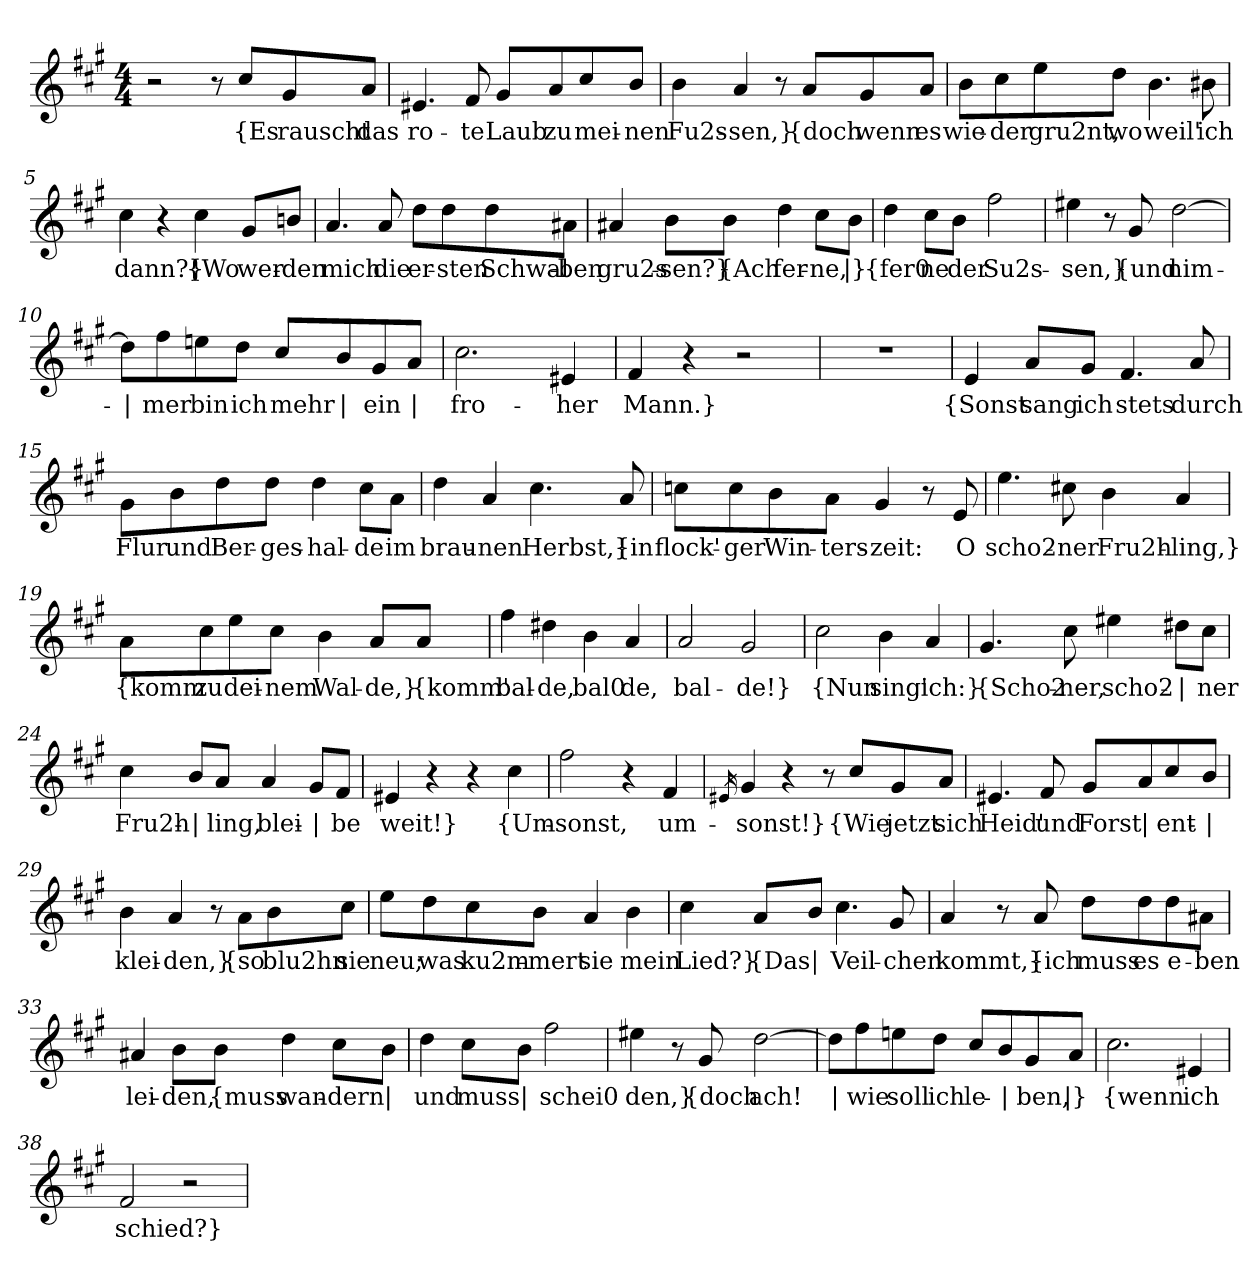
**kern	**text
*part1	*part1
*staff1	*staff1
*clefG2	*
*k[f#c#g#]	*
*M4/4	*
=1	=1
2r	.
8r	.
!	!LO:LY:b
8cc#/L	{Es
!	!LO:LY:b
8g#/	rauscht
!	!LO:LY:b
8a/J	das
=2	=2
!	!LO:LY:b
4.e#X/	ro-
!	!LO:LY:b
8f#/	-te
!	!LO:LY:b
8g#/L	Laub
!	!LO:LY:b
8a/	zu
!	!LO:LY:b
8cc#/	mei-
!	!LO:LY:b
8b/J	-nen
=3	=3
!	!LO:LY:b
4b\	Fu2s-
!	!LO:LY:b
4a/	-sen,}
8r	.
!	!LO:LY:b
8a/L	{doch
!	!LO:LY:b
8g#/	wenn
!	!LO:LY:b
8a/J	es
!!LO:LB:g=z
=4	=4
!	!LO:LY:b
8b\L	wie-
!	!LO:LY:b
8cc#\	-der
!	!LO:LY:b
8ee\	gru2nt,
!	!LO:LY:b
8dd\J	wo
!	!LO:LY:b
4.b\	weil'
!	!LO:LY:b
8b#X\	ich
=5	=5
!	!LO:LY:b
4cc#\	dann?}
4r	.
!	!LO:LY:b
4cc#\	{Wo
!	!LO:LY:b
8g#/L	wer-
!	!LO:LY:b
8bn/J	-den
=6	=6
!	!LO:LY:b
4.a/	mich
!	!LO:LY:b
8a/	die
!	!LO:LY:b
8dd\L	er-
!	!LO:LY:b
8dd\	-sten
!	!LO:LY:b
8dd\	Schwal-
!	!LO:LY:b
8a#X\J	-ben
!!LO:LB:g=z
=7	=7
!	!LO:LY:b
4a#X/	gru2s-
!	!LO:LY:b
8b\L	-sen?}
!	!LO:LY:b
8b\J	{Ach
!	!LO:LY:b
4dd\	fer-
!	!LO:LY:b
8cc#\L	-ne,
!	!LO:LY:b
8b\J	|}
=8	=8
!	!LO:LY:b
4dd\	{fer0
!	!LO:LY:b
8cc#\L	-ne
!	!LO:LY:b
8b\J	der
!	!LO:LY:b
2ff#\	Su2s-
=9	=9
!	!LO:LY:b
4ee#X\	-sen,}
8r	.
!	!LO:LY:b
8g#/	{und
!	!LO:LY:b
[2dd\	nim-
=10	=10
!	!LO:LY:b
8dd\L]	|
!	!LO:LY:b
8ff#\	-mer
!	!LO:LY:b
8een\	bin
!	!LO:LY:b
8dd\J	ich
!	!LO:LY:b
8cc#/L	mehr
!	!LO:LY:b
8b/	|
!	!LO:LY:b
8g#/	ein
!	!LO:LY:b
8a/J	|
!!LO:LB:g=z
=11	=11
!	!LO:LY:b
2.cc#\	fro-
!	!LO:LY:b
4e#X/	-her
=12	=12
!	!LO:LY:b
4f#/	Mann.}
4r	.
2r	.
=13	=13
1r	.
=14	=14
!	!LO:LY:b
4e/	{Sonst
!	!LO:LY:b
8a/L	sang
!	!LO:LY:b
8g#/J	ich
!	!LO:LY:b
4.f#/	stets
!	!LO:LY:b
8a/	durch
=15	=15
!	!LO:LY:b
8g#\L	Flur
!	!LO:LY:b
8b\	und
!	!LO:LY:b
8dd\	Ber-
!	!LO:LY:b
8dd\J	-ges-
!	!LO:LY:b
4dd\	-hal-
!	!LO:LY:b
8cc#\L	-de
!	!LO:LY:b
8a\J	im
!!LO:LB:g=z
=16	=16
!	!LO:LY:b
4dd\	brau-
!	!LO:LY:b
4a/	-nen
!	!LO:LY:b
4.cc#\	Herbst,}
!	!LO:LY:b
8a/	{in
=17	=17
!	!LO:LY:b
8ccn\L	flock'-
!	!LO:LY:b
8cc\	-ger
!	!LO:LY:b
8b\	Win-
!	!LO:LY:b
8a\J	-ters-
!	!LO:LY:b
4g#/	-zeit:
8r	.
!	!LO:LY:b
8e/	O
=18	=18
!	!LO:LY:b
4.ee\	scho2-
!	!LO:LY:b
8cc#X\	-ner
!	!LO:LY:b
4b\	Fru2h-
!	!LO:LY:b
4a/	-ling,}
!!LO:LB:g=z
=19	=19
!	!LO:LY:b
8a\L	{komm
!	!LO:LY:b
8cc#\	zu
!	!LO:LY:b
8ee\	dei-
!	!LO:LY:b
8cc#\J	-nem
!	!LO:LY:b
4b\	Wal-
!	!LO:LY:b
8a/L	-de,}
!	!LO:LY:b
8a/J	{komm'
=20	=20
!	!LO:LY:b
4ff#\	bal-
!	!LO:LY:b
4dd#X\	-de,
!	!LO:LY:b
4b\	bal0
!	!LO:LY:b
4a/	-de,
=21	=21
!	!LO:LY:b
2a/	bal-
!	!LO:LY:b
2g#/	-de!}
=22	=22
!	!LO:LY:b
2cc#\	{Nun
!	!LO:LY:b
4b\	sing'
!	!LO:LY:b
4a/	ich:}
!!LO:LB:g=z
=23	=23
!	!LO:LY:b
4.g#/	{Scho2-
!	!LO:LY:b
8cc#\	-ner,
!	!LO:LY:b
4ee#X\	scho2-
!	!LO:LY:b
8dd#X\L	|
!	!LO:LY:b
8cc#\J	-ner
=24	=24
!	!LO:LY:b
4cc#\	Fru2h-
!	!LO:LY:b
8b/L	|
!	!LO:LY:b
8a/J	-ling,
!	!LO:LY:b
4a/	blei-
!	!LO:LY:b
8g#/L	|
!	!LO:LY:b
8f#/J	-be
=25	=25
!	!LO:LY:b
4e#X/	weit!}
4r	.
4r	.
!	!LO:LY:b
4cc#\	{Um-
=26	=26
!	!LO:LY:b
2ff#\	-sonst,
4r	.
!	!LO:LY:b
4f#/	um-
!!LO:LB:g=z
=27	=27
16qe#X/	.
!	!LO:LY:b
4g#/	-sonst!}
4r	.
8r	.
!	!LO:LY:b
8cc#/L	{Wie
!	!LO:LY:b
8g#/	jetzt
!	!LO:LY:b
8a/J	sich
=28	=28
!	!LO:LY:b
4.e#X/	Heid'
!	!LO:LY:b
8f#/	und
!	!LO:LY:b
8g#/L	Forst
!	!LO:LY:b
8a/	|
!	!LO:LY:b
8cc#/	ent-
!	!LO:LY:b
8b/J	|
=29	=29
!	!LO:LY:b
4b\	-klei-
!	!LO:LY:b
4a/	-den,}
8r	.
!	!LO:LY:b
8a\L	{so
!	!LO:LY:b
8b\	blu2hn
!	!LO:LY:b
8cc#\J	sie
!!LO:LB:g=z
=30	=30
!	!LO:LY:b
8ee\L	neu;
!	!LO:LY:b
8dd\	was
!	!LO:LY:b
8cc#\	ku2m-
!	!LO:LY:b
8b\J	-mert
!	!LO:LY:b
4a/	sie
!	!LO:LY:b
4b\	mein
=31	=31
!	!LO:LY:b
4cc#\	Lied?}
!	!LO:LY:b
8a/L	{Das
!	!LO:LY:b
8b/J	|
!	!LO:LY:b
4.cc#\	Veil-
!	!LO:LY:b
8g#/	-chen
=32	=32
!	!LO:LY:b
4a/	kommt,}
8r	.
!	!LO:LY:b
8a/	{ich
!	!LO:LY:b
8dd\L	muss
!	!LO:LY:b
8dd\	es
!	!LO:LY:b
8dd\	e-
!	!LO:LY:b
8a#X\J	-ben
!!LO:LB:g=z
=33	=33
!	!LO:LY:b
4a#X/	lei-
!	!LO:LY:b
8b\L	-den,
!	!LO:LY:b
8b\J	{muss
!	!LO:LY:b
4dd\	wan-
!	!LO:LY:b
8cc#\L	-dern
!	!LO:LY:b
8b\J	|
=34	=34
!	!LO:LY:b
4dd\	und
!	!LO:LY:b
8cc#\L	muss
!	!LO:LY:b
8b\J	|
!	!LO:LY:b
2ff#\	schei0
=35	=35
!	!LO:LY:b
4ee#X\	den,}
8r	.
!	!LO:LY:b
8g#/	{doch
!	!LO:LY:b
[2dd\	ach!
=36	=36
!	!LO:LY:b
8dd\L]	|
!	!LO:LY:b
8ff#\	wie
!	!LO:LY:b
8een\	soll
!	!LO:LY:b
8dd\J	ich
!	!LO:LY:b
8cc#/L	le-
!	!LO:LY:b
8b/	|
!	!LO:LY:b
8g#/	-ben,
!	!LO:LY:b
8a/J	|}
!!LO:PB:g=z
=37	=37
!	!LO:LY:b
2.cc#\	{wenn
!	!LO:LY:b
4e#X/	ich
=38	=38
!	!LO:LY:b
2f#/	schied?}
2r	.
=	=
*-	*-
